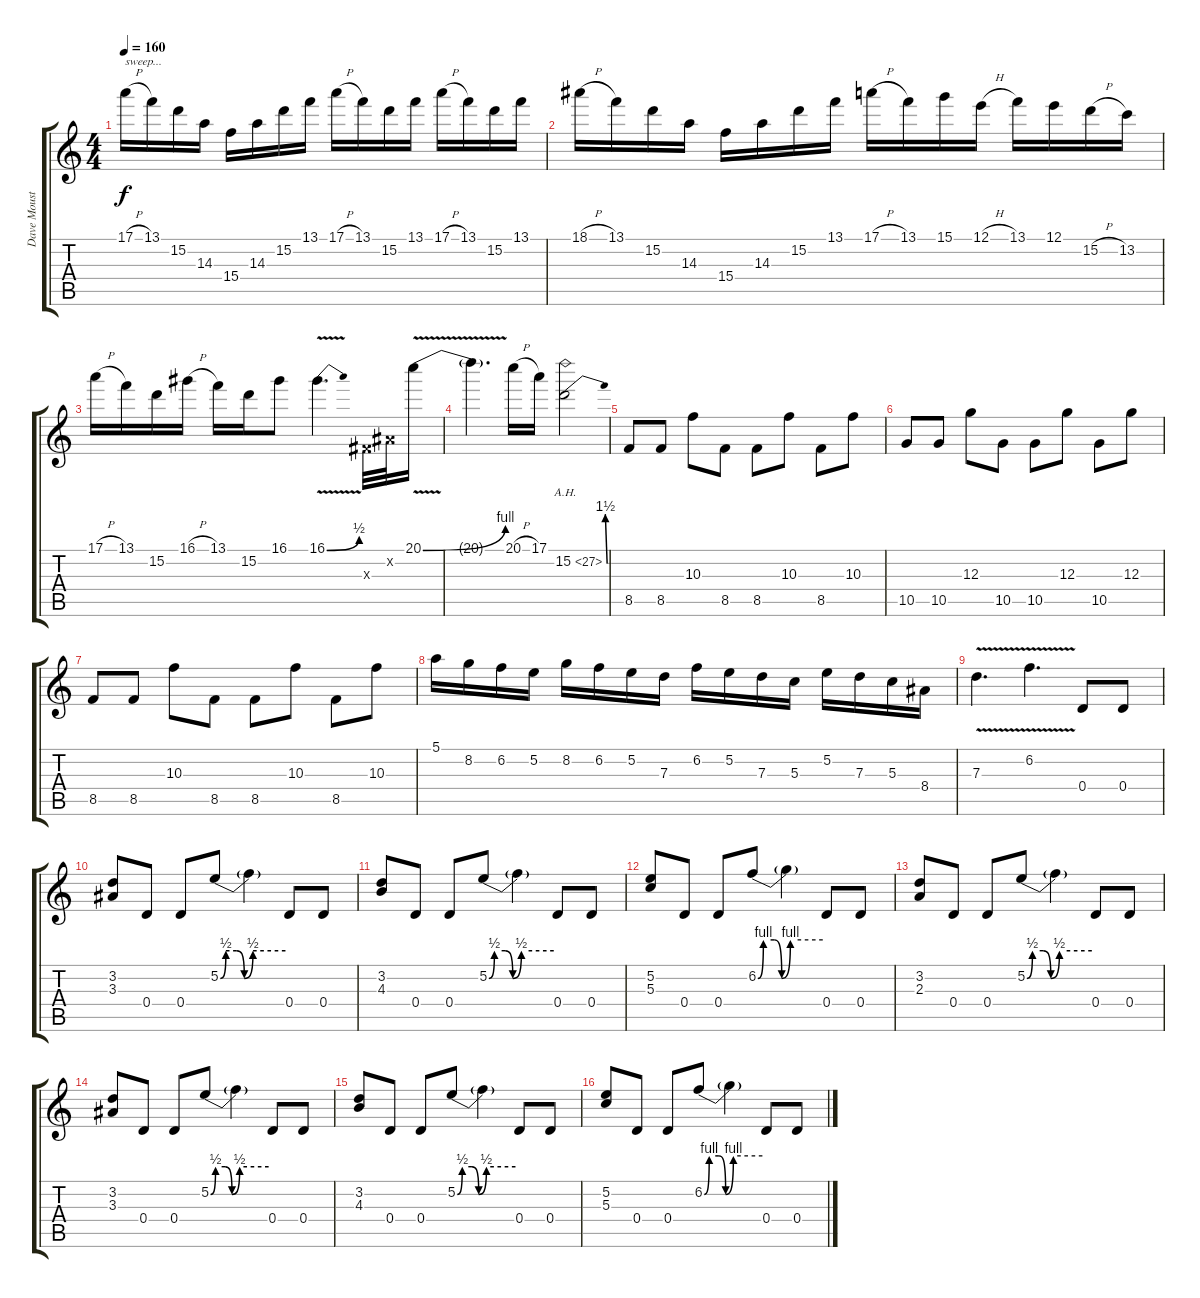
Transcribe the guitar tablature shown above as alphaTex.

\track ("Dave Moustaine" "Dave Moust") {instrument distortionguitar}
\staff {score tabs}
\tuning (E4 B3 G3 D3 A2 E2) {hide}
\ts (4 4)
\tempo 160
\clef g2
\ks c
17.1{h}.16{txt "sweep..." dy f} 13.1.16 15.2.16 14.3.16 15.4.16 14.3.16 15.2.16 13.1.16 17.1{h}.16 13.1.16 15.2.16 13.1.16 17.1{h}.16 13.1.16 15.2.16 13.1.16 |
18.1{h}.16 13.1.16 15.2.16 14.3.16 15.4.16 14.3.16 15.2.16 13.1.16 17.1{h}.16 13.1.16 15.1.16 12.1{h}.16 13.1.16 12.1.16 15.2{h}.16 13.2.16 |
17.1{h}.16 13.1.16 15.2.16 16.1{h}.16 13.1.16 15.2.16 16.1.8 16.1{be (bend 0 0 60 2) v}.4{d} -1.3{x}.32 -1.2{x}.32 20.1{be (bend 0 0 60 4) v}.16 |
20.1{t}.4{d} 20.1{h}.16 17.1.16 15.2{be (bend 0 0 60 6) ah 12}.2 |
8.5.8 8.5.8 10.3.8 8.5.8 8.5.8 10.3.8 8.5.8 10.3.8 |
10.5.8 10.5.8 12.3.8 10.5.8 10.5.8 12.3.8 10.5.8 12.3.8 |
8.5.8 8.5.8 10.3.8 8.5.8 8.5.8 10.3.8 8.5.8 10.3.8 |
5.1.16 8.2.16 6.2.16 5.2.16 8.2.16 6.2.16 5.2.16 7.3.16 6.2.16 5.2.16 7.3.16 5.3.16 5.2.16 7.3.16 5.3.16 8.4.16 |
7.3{v}.4{d} 6.2{v}.4{d} 0.4.8 0.4.8 |
(3.2 3.3).8 0.4.8 0.4.8 5.2{be (custom 0 0 5 2 15 2 22 0 30 2 60 2)}.8 5.2{t}.4 0.4.8 0.4.8 |
(3.2 4.3).8 0.4.8 0.4.8 5.2{be (custom 0 0 5 2 15 2 22 0 30 2 60 2)}.8 5.2{t}.4 0.4.8 0.4.8 |
(5.2 5.3).8 0.4.8 0.4.8 6.2{be (custom 0 0 5 4 15 4 22 0 30 4 60 4)}.8 6.2{t}.4 0.4.8 0.4.8 |
(3.2 2.3).8 0.4.8 0.4.8 5.2{be (custom 0 0 5 2 15 2 22 0 30 2 60 2)}.8 5.2{t}.4 0.4.8 0.4.8 |
(3.2 3.3).8 0.4.8 0.4.8 5.2{be (custom 0 0 5 2 15 2 22 0 30 2 60 2)}.8 5.2{t}.4 0.4.8 0.4.8 |
(3.2 4.3).8 0.4.8 0.4.8 5.2{be (custom 0 0 5 2 15 2 22 0 30 2 60 2)}.8 5.2{t}.4 0.4.8 0.4.8 |
(5.2 5.3).8 0.4.8 0.4.8 6.2{be (custom 0 0 5 4 15 4 22 0 30 4 60 4)}.8 6.2{t}.4 0.4.8 0.4.8
